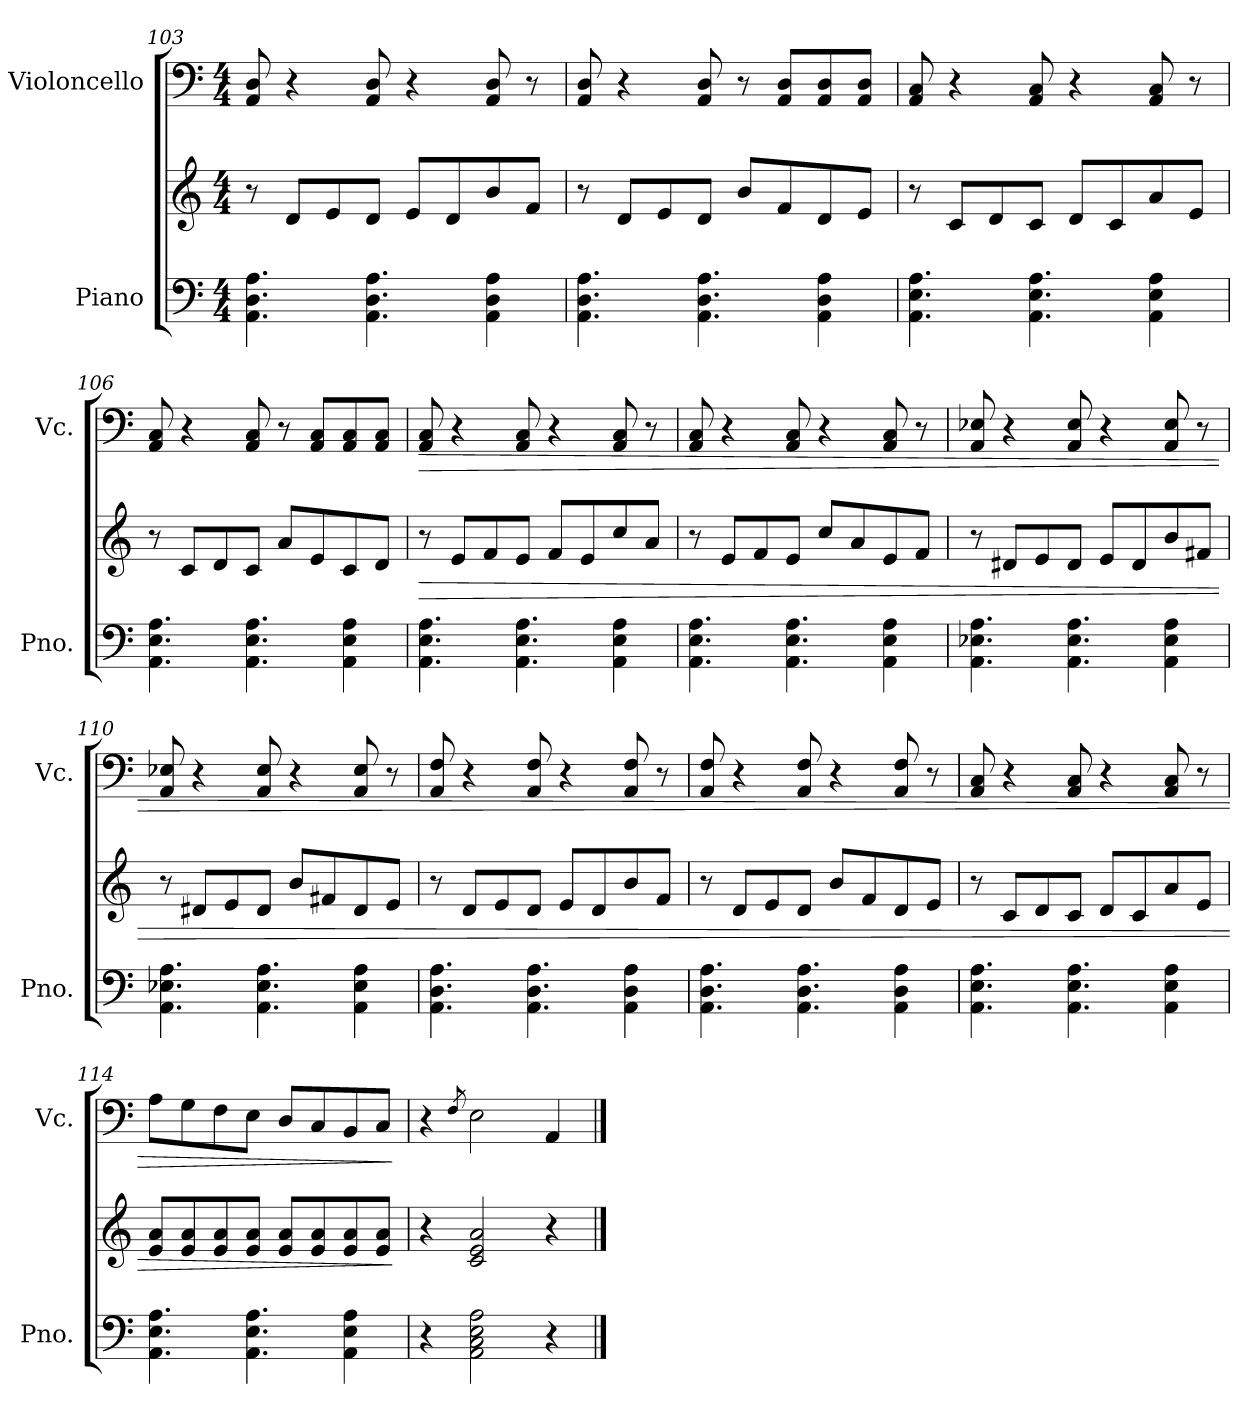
**kern	**kern	**dynam	**kern	**dynam
*part2	*part2	*part2	*part1	*part1
*staff3	*staff2	*staff2/3	*staff1	*staff1
*I"Piano	*	*	*I"Violoncello	*
*I'Pno.	*	*	*I'Vc.	*
*clefF4	*clefG2	*	*clefF4	*
*k[]	*k[]	*	*k[]	*
*M4/4	*M4/4	*	*M4/4	*
=103	=103	=103	=103	=103
4.AA\ 4.D\ 4.A\	8r	.	8AA/ 8D/	.
.	8d/L	.	4r	.
.	8e/	.	.	.
4.AA\ 4.D\ 4.A\	8d/J	.	8AA/ 8D/	.
.	8e/L	.	4r	.
.	8d/	.	.	.
4AA\ 4D\ 4A\	8b/	.	8AA/ 8D/	.
.	8f/J	.	8r	.
=104	=104	=104	=104	=104
4.AA\ 4.D\ 4.A\	8r	.	8AA/ 8D/	.
.	8d/L	.	4r	.
.	8e/	.	.	.
4.AA\ 4.D\ 4.A\	8d/J	.	8AA/ 8D/	.
.	8b/L	.	8r	.
.	8f/	.	8AA/ 8D/L	.
4AA\ 4D\ 4A\	8d/	.	8AA/ 8D/	.
.	8e/J	.	8AA/ 8D/J	.
!!LO:LB:g=z
=105	=105	=105	=105	=105
4.AA\ 4.E\ 4.A\	8r	.	8AA/ 8C/	.
.	8c/L	.	4r	.
.	8d/	.	.	.
4.AA\ 4.E\ 4.A\	8c/J	.	8AA/ 8C/	.
.	8d/L	.	4r	.
.	8c/	.	.	.
4AA\ 4E\ 4A\	8a/	.	8AA/ 8C/	.
.	8e/J	.	8r	.
=106	=106	=106	=106	=106
4.AA\ 4.E\ 4.A\	8r	.	8AA/ 8C/	.
.	8c/L	.	4r	.
.	8d/	.	.	.
4.AA\ 4.E\ 4.A\	8c/J	.	8AA/ 8C/	.
.	8a/L	.	8r	.
.	8e/	.	8AA/ 8C/L	.
4AA\ 4E\ 4A\	8c/	.	8AA/ 8C/	.
.	8d/J	.	8AA/ 8C/J	.
=107	=107	=107	=107	=107
!	!	!LO:HP:b	!	!LO:HP:b
4.AA\ 4.E\ 4.A\	8r	>	8AA/ 8C/	>
.	8e/L	.	4r	.
.	8f/	.	.	.
4.AA\ 4.E\ 4.A\	8e/J	.	8AA/ 8C/	.
.	8f/L	.	4r	.
.	8e/	.	.	.
4AA\ 4E\ 4A\	8cc/	.	8AA/ 8C/	.
.	8a/J	.	8r	.
=108	=108	=108	=108	=108
4.AA\ 4.E\ 4.A\	8r	.	8AA/ 8C/	.
.	8e/L	.	4r	.
.	8f/	.	.	.
4.AA\ 4.E\ 4.A\	8e/J	.	8AA/ 8C/	.
.	8cc/L	.	4r	.
.	8a/	.	.	.
4AA\ 4E\ 4A\	8e/	.	8AA/ 8C/	.
.	8f/J	.	8r	.
!!LO:LB:g=z
=109	=109	=109	=109	=109
4.AA\ 4.E-X\ 4.A\	8r	.	8AA/ 8E-X/	.
.	8d#X/L	.	4r	.
.	8e/	.	.	.
4.AA\ 4.E-\ 4.A\	8d#/J	.	8AA/ 8E-/	.
.	8e/L	.	4r	.
.	8d#/	.	.	.
4AA\ 4E-\ 4A\	8b/	.	8AA/ 8E-/	.
.	8f#X/J	.	8r	.
=110	=110	=110	=110	=110
4.AA\ 4.E-X\ 4.A\	8r	.	8AA/ 8E-X/	.
.	8d#X/L	.	4r	.
.	8e/	.	.	.
4.AA\ 4.E-\ 4.A\	8d#/J	.	8AA/ 8E-/	.
.	8b/L	.	4r	.
.	8f#X/	.	.	.
4AA\ 4E-\ 4A\	8d#/	.	8AA/ 8E-/	.
.	8e/J	.	8r	.
=111	=111	=111	=111	=111
4.AA\ 4.D\ 4.A\	8r	.	8AA/ 8F/	.
.	8d/L	.	4r	.
.	8e/	.	.	.
4.AA\ 4.D\ 4.A\	8d/J	.	8AA/ 8F/	.
.	8e/L	.	4r	.
.	8d/	.	.	.
4AA\ 4D\ 4A\	8b/	.	8AA/ 8F/	.
.	8f/J	.	8r	.
=112	=112	=112	=112	=112
4.AA\ 4.D\ 4.A\	8r	.	8AA/ 8F/	.
.	8d/L	.	4r	.
.	8e/	.	.	.
4.AA\ 4.D\ 4.A\	8d/J	.	8AA/ 8F/	.
.	8b/L	.	4r	.
.	8f/	.	.	.
4AA\ 4D\ 4A\	8d/	.	8AA/ 8F/	.
.	8e/J	.	8r	.
!!LO:PB:g=z
=113	=113	=113	=113	=113
4.AA\ 4.E\ 4.A\	8r	.	8AA/ 8C/	.
.	8c/L	.	4r	.
.	8d/	.	.	.
4.AA\ 4.E\ 4.A\	8c/J	.	8AA/ 8C/	.
.	8d/L	.	4r	.
.	8c/	.	.	.
4AA\ 4E\ 4A\	8a/	.	8AA/ 8C/	.
.	8e/J	.	8r	.
=114	=114	=114	=114	=114
4.AA\ 4.E\ 4.A\	8e/ 8a/L	.	8A\L	.
.	8e/ 8a/	.	8G\	.
.	8e/ 8a/	.	8F\	.
4.AA\ 4.E\ 4.A\	8e/ 8a/J	.	8E\J	.
.	8e/ 8a/L	.	8D/L	.
.	8e/ 8a/	.	8C/	.
4AA\ 4E\ 4A\	8e/ 8a/	.	8BB/	.
.	8e/ 8a/J	.	8C/J	.
.	.	]	.	]
=115	=115	=115	=115	=115
4r	4r	.	4r	.
.	.	.	8qF/	.
2AA\ 2C\ 2E\ 2A\	2c/ 2e/ 2a/	.	2E\	.
4r	4r	.	4AA/	.
==	==	==	==	==
*-	*-	*-	*-	*-
